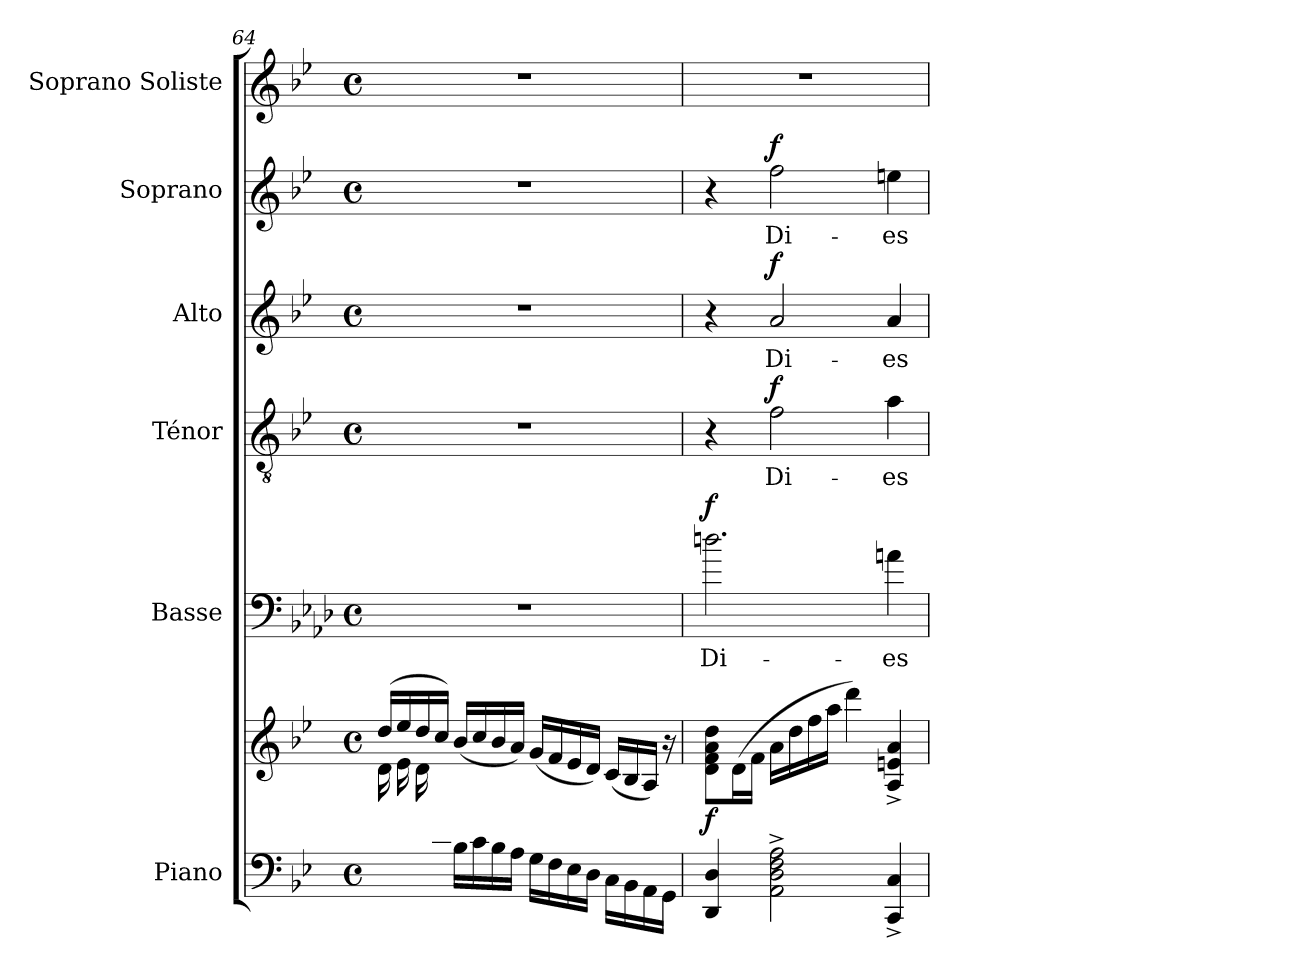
**kern	**kern	**dynam	**kern	**text	**dynam	**kern	**text	**dynam	**kern	**text	**dynam	**kern	**text	**dynam	**kern
*part6	*part6	*part6	*part5	*part5	*part5	*part4	*part4	*part4	*part3	*part3	*part3	*part2	*part2	*part2	*part1
*staff7	*staff6	*staff6/7	*staff5	*staff5	*staff5	*staff4	*staff4	*staff4	*staff3	*staff3	*staff3	*staff2	*staff2	*staff2	*staff1
*I"Piano	*	*	*I"Basse	*	*	*I"Ténor	*	*	*I"Alto	*	*	*I"Soprano	*	*	*I"Soprano Soliste
*I'Pno.	*	*	*I'B.	*	*	*I'T.	*	*	*I'A.	*	*	*I'S.	*	*	*
!!LO:LB:g=z
*clefF4	*clefG2	*	*clefF4	*	*	*clefGv2	*	*	*clefG2	*	*	*clefG2	*	*	*clefG2
*	*	*	*ITrd8c14	*	*	*	*	*	*	*	*	*	*	*	*
*k[b-e-]	*k[b-e-]	*	*k[b-e-a-d-]	*	*	*k[b-e-]	*	*	*k[b-e-]	*	*	*k[b-e-]	*	*	*k[b-e-]
*M4/4	*M4/4	*	*M4/4	*	*	*M4/4	*	*	*M4/4	*	*	*M4/4	*	*	*M4/4
*met(c)	*met(c)	*	*met(c)	*	*	*met(c)	*	*	*met(c)	*	*	*met(c)	*	*	*met(c)
=64	=64	=64	=64	=64	=64	=64	=64	=64	=64	=64	=64	=64	=64	=64	=64
*	*^	*	*	*	*	*	*	*	*	*	*	*	*	*	*
8.ryy	(>16dd/LL	(16d\LL	.	1r	.	.	1r	.	.	1r	.	.	1r	.	.	1r
.	16ee-/	16e-\	.	.	.	.	.	.	.	.	.	.	.	.	.	.
.	16dd/	16d\	.	.	.	.	.	.	.	.	.	.	.	.	.	.
16c\JJ)	16cc/JJ)	2ryy	.	.	.	.	.	.	.	.	.	.	.	.	.	.
16B-\LL	(16b-/LL	.	.	.	.	.	.	.	.	.	.	.	.	.	.	.
16c\	16cc/	.	.	.	.	.	.	.	.	.	.	.	.	.	.	.
16B-\	16b-/	.	.	.	.	.	.	.	.	.	.	.	.	.	.	.
16A\JJ	16a/JJ)	.	.	.	.	.	.	.	.	.	.	.	.	.	.	.
16G\LL	(16g/LL	.	.	.	.	.	.	.	.	.	.	.	.	.	.	.
16F\	16f/	.	.	.	.	.	.	.	.	.	.	.	.	.	.	.
16E-\	16e-/	.	.	.	.	.	.	.	.	.	.	.	.	.	.	.
16D\JJ	16d/JJ)	4ryy	.	.	.	.	.	.	.	.	.	.	.	.	.	.
16C\LL	(16c/LL	.	.	.	.	.	.	.	.	.	.	.	.	.	.	.
16BB-\	16B-/	.	.	.	.	.	.	.	.	.	.	.	.	.	.	.
16AA\	16A/JJ)	.	.	.	.	.	.	.	.	.	.	.	.	.	.	.
16GG\JJ	16r	16ryy	.	.	.	.	.	.	.	.	.	.	.	.	.	.
=65	=65	=65	=65	=65	=65	=65	=65	=65	=65	=65	=65	=65	=65	=65	=65	=65
!	!	!	!LO:DY:a=2	!	!	!LO:DY:a	!	!	!	!	!	!	!	!	!	!
*	*v	*v	*	*	*	*	*	*	*	*	*	*	*	*	*	*
4DD/ 4D/	8d\ 8f\ 8a\ 8dd\L	f	2.dni\	Di-	f	4r	.	.	4r	.	.	4r	.	.	1r
.	(16d\L	.	.	.	.	.	.	.	.	.	.	.	.	.	.
.	16f\JJ	.	.	.	.	.	.	.	.	.	.	.	.	.	.
!	!	!	!	!	!	!	!	!LO:DY:a	!	!	!LO:DY:a	!	!	!LO:DY:a	!
2AA\^ 2D\^ 2F\^ 2A\^	16a\LL	.	.	.	.	2f\	Di-	f	2a/	Di-	f	2ff\	Di-	f	.
.	16dd\	.	.	.	.	.	.	.	.	.	.	.	.	.	.
.	16ff\	.	.	.	.	.	.	.	.	.	.	.	.	.	.
.	16aa\JJ	.	.	.	.	.	.	.	.	.	.	.	.	.	.
.	4ddd\)	.	.	.	.	.	.	.	.	.	.	.	.	.	.
4CC/^ 4C/^	4A/^ 4en/^ 4a/^	.	4Ani\	-es	.	4a\	-es	.	4a/	-es	.	4een\	-es	.	.
=	=	=	=	=	=	=	=	=	=	=	=	=	=	=	=
*-	*-	*-	*-	*-	*-	*-	*-	*-	*-	*-	*-	*-	*-	*-	*-
